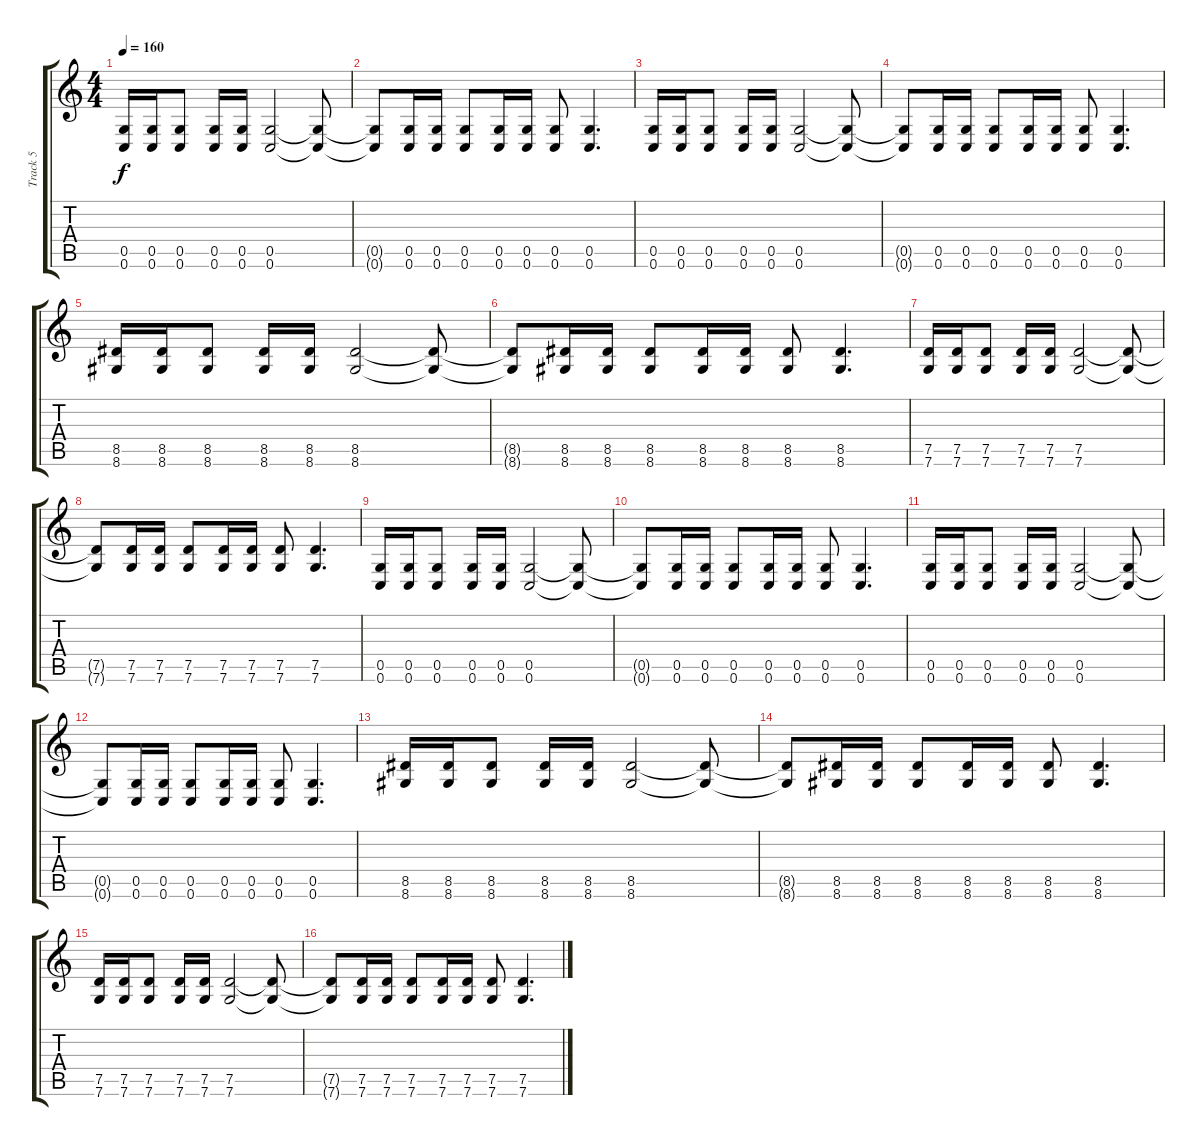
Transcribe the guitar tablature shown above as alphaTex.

\track ("Track 5" "Track 5") {instrument distortionguitar}
\staff {score tabs}
\tuning (D4 A3 F3 C3 G2 C2) {hide}
\ts (4 4)
\tempo 160
\clef g2
\ks c
(0.5 0.6).16{dy f} (0.5 0.6).16 (0.5 0.6).8 (0.5 0.6).16 (0.5 0.6).16 (0.5 0.6).2 (0.5{t} 0.6{t}).8 |
(0.5{t} 0.6{t}).8 (0.5 0.6).16 (0.5 0.6).16 (0.5 0.6).8 (0.5 0.6).16 (0.5 0.6).16 (0.5 0.6).8 (0.5 0.6).4{d} |
(0.5 0.6).16 (0.5 0.6).16 (0.5 0.6).8 (0.5 0.6).16 (0.5 0.6).16 (0.5 0.6).2 (0.5{t} 0.6{t}).8 |
(0.5{t} 0.6{t}).8 (0.5 0.6).16 (0.5 0.6).16 (0.5 0.6).8 (0.5 0.6).16 (0.5 0.6).16 (0.5 0.6).8 (0.5 0.6).4{d} |
(8.5 8.6).16 (8.5 8.6).16 (8.5 8.6).8 (8.5 8.6).16 (8.5 8.6).16 (8.5 8.6).2 (8.5{t} 8.6{t}).8 |
(8.5{t} 8.6{t}).8 (8.5 8.6).16 (8.5 8.6).16 (8.5 8.6).8 (8.5 8.6).16 (8.5 8.6).16 (8.5 8.6).8 (8.5 8.6).4{d} |
(7.5 7.6).16 (7.5 7.6).16 (7.5 7.6).8 (7.5 7.6).16 (7.5 7.6).16 (7.5 7.6).2 (7.5{t} 7.6{t}).8 |
(7.5{t} 7.6{t}).8 (7.5 7.6).16 (7.5 7.6).16 (7.5 7.6).8 (7.5 7.6).16 (7.5 7.6).16 (7.5 7.6).8 (7.5 7.6).4{d} |
(0.5 0.6).16 (0.5 0.6).16 (0.5 0.6).8 (0.5 0.6).16 (0.5 0.6).16 (0.5 0.6).2 (0.5{t} 0.6{t}).8 |
(0.5{t} 0.6{t}).8 (0.5 0.6).16 (0.5 0.6).16 (0.5 0.6).8 (0.5 0.6).16 (0.5 0.6).16 (0.5 0.6).8 (0.5 0.6).4{d} |
(0.5 0.6).16 (0.5 0.6).16 (0.5 0.6).8 (0.5 0.6).16 (0.5 0.6).16 (0.5 0.6).2 (0.5{t} 0.6{t}).8 |
(0.5{t} 0.6{t}).8 (0.5 0.6).16 (0.5 0.6).16 (0.5 0.6).8 (0.5 0.6).16 (0.5 0.6).16 (0.5 0.6).8 (0.5 0.6).4{d} |
(8.5 8.6).16 (8.5 8.6).16 (8.5 8.6).8 (8.5 8.6).16 (8.5 8.6).16 (8.5 8.6).2 (8.5{t} 8.6{t}).8 |
(8.5{t} 8.6{t}).8 (8.5 8.6).16 (8.5 8.6).16 (8.5 8.6).8 (8.5 8.6).16 (8.5 8.6).16 (8.5 8.6).8 (8.5 8.6).4{d} |
(7.5 7.6).16 (7.5 7.6).16 (7.5 7.6).8 (7.5 7.6).16 (7.5 7.6).16 (7.5 7.6).2 (7.5{t} 7.6{t}).8 |
(7.5{t} 7.6{t}).8 (7.5 7.6).16 (7.5 7.6).16 (7.5 7.6).8 (7.5 7.6).16 (7.5 7.6).16 (7.5 7.6).8 (7.5 7.6).4{d}
